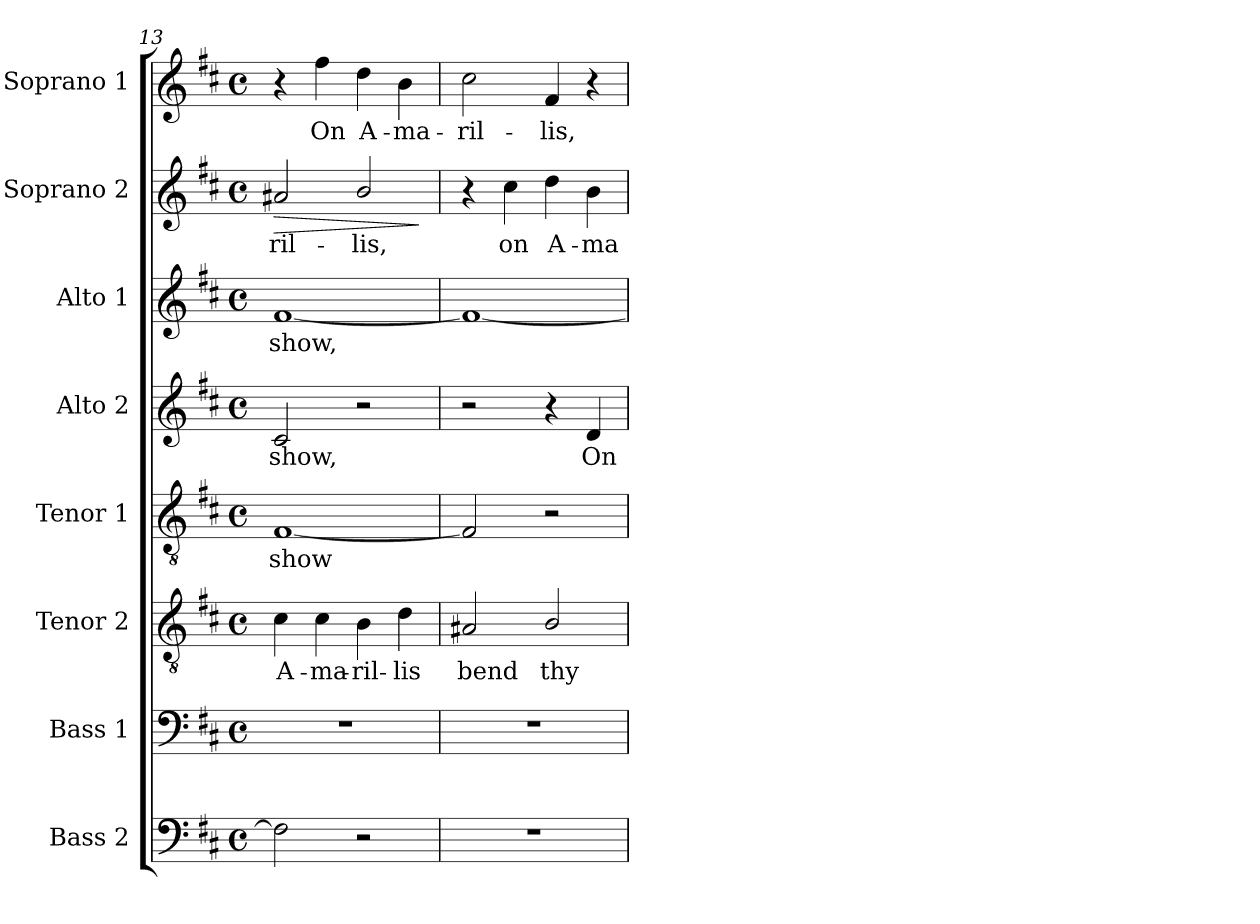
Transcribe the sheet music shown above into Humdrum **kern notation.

**kern	**kern	**kern	**text	**kern	**text	**kern	**text	**kern	**text	**kern	**text	**dynam	**kern	**text
*part8	*part7	*part6	*part6	*part5	*part5	*part4	*part4	*part3	*part3	*part2	*part2	*part2	*part1	*part1
*staff8	*staff7	*staff6	*staff6	*staff5	*staff5	*staff4	*staff4	*staff3	*staff3	*staff2	*staff2	*staff2	*staff1	*staff1
*I"Bass 2	*I"Bass 1	*I"Tenor 2	*	*I"Tenor 1	*	*I"Alto 2	*	*I"Alto 1	*	*I"Soprano 2	*	*	*I"Soprano 1	*
*I'B2.	*I'B1.	*I'T2.	*	*I'T1.	*	*I'A2.	*	*I'A1.	*	*I'S2.	*	*	*I'S1.	*
*clefF4	*clefF4	*clefGv2	*	*clefGv2	*	*clefG2	*	*clefG2	*	*clefG2	*	*	*clefG2	*
*	*	*ITrd7c12	*	*ITrd7c12	*	*	*	*	*	*	*	*	*	*
*k[f#c#]	*k[f#c#]	*k[f#c#]	*	*k[f#c#]	*	*k[f#c#]	*	*k[f#c#]	*	*k[f#c#]	*	*	*k[f#c#]	*
*D:	*D:	*D:	*	*D:	*	*D:	*	*D:	*	*D:	*	*	*D:	*
*M4/4	*M4/4	*M4/4	*	*M4/4	*	*M4/4	*	*M4/4	*	*M4/4	*	*	*M4/4	*
*met(c)	*met(c)	*met(c)	*	*met(c)	*	*met(c)	*	*met(c)	*	*met(c)	*	*	*met(c)	*
=13	=13	=13	=13	=13	=13	=13	=13	=13	=13	=13	=13	=13	=13	=13
!	!	!	!LO:LY:b:color=#000000	!	!	!	!	!	!	!	!	!	!	!
!	!	!	!	!	!LO:LY:b:color=#000000	!	!	!	!	!	!	!	!	!
!	!	!	!	!	!	!	!LO:LY:b:color=#000000	!	!	!	!	!	!	!
!	!	!	!	!	!	!	!	!	!LO:LY:b:color=#000000	!	!	!	!	!
!	!	!	!	!	!	!	!	!	!	!	!LO:LY:b:color=#000000	!LO:HP:b	!	!
2F#i\]	1r	4C#i\	A-	[1FF#i	show	2c#i/	show,	[1f#i	show,	2a#Xi/	-ril-	>	4r	.
!	!	!	!LO:LY:b:color=#000000	!	!	!	!	!	!	!	!	!	!	!
!	!	!	!	!	!	!	!	!	!	!	!	!	!	!LO:LY:b:color=#000000
.	.	4C#i\	-ma-	.	.	.	.	.	.	.	.	.	4ff#i\	On
!	!	!	!LO:LY:b:color=#000000	!	!	!	!	!	!	!	!	!	!	!
!	!	!	!	!	!	!	!	!	!	!	!LO:LY:b:color=#000000	!	!	!
!	!	!	!	!	!	!	!	!	!	!	!	!	!	!LO:LY:b:color=#000000
2r	.	4BBi\	-ril-	.	.	2r	.	.	.	2bi/	-lis,	.	4ddi\	A-
!	!	!	!LO:LY:b:color=#000000	!	!	!	!	!	!	!	!	!	!	!
!	!	!	!	!	!	!	!	!	!	!	!	!	!	!LO:LY:b:color=#000000
.	.	4Di\	-lis	.	.	.	.	.	.	.	.	.	4bi\	-ma-
.	.	.	.	.	.	.	.	.	.	.	.	]	.	.
=14	=14	=14	=14	=14	=14	=14	=14	=14	=14	=14	=14	=14	=14	=14
!	!	!	!LO:LY:b:color=#000000	!	!	!	!	!	!	!	!	!	!	!
!	!	!	!	!	!	!	!	!	!	!	!	!	!	!LO:LY:b:color=#000000
1r	1r	2AA#Xi/	bend	2FF#i/]	.	2r	.	1f#i_	.	4r	.	.	2cc#i\	-ril-
!	!	!	!	!	!	!	!	!	!	!	!LO:LY:b:color=#000000	!	!	!
.	.	.	.	.	.	.	.	.	.	4cc#i\	on	.	.	.
!	!	!	!LO:LY:b:color=#000000	!	!	!	!	!	!	!	!	!	!	!
!	!	!	!	!	!	!	!	!	!	!	!LO:LY:b:color=#000000	!	!	!
!	!	!	!	!	!	!	!	!	!	!	!	!	!	!LO:LY:b:color=#000000
.	.	2BBi/	thy	2r	.	4r	.	.	.	4ddi\	A-	.	4f#i/	-lis,
!	!	!	!	!	!	!	!LO:LY:b:color=#000000	!	!	!	!	!	!	!
!	!	!	!	!	!	!	!	!	!	!	!LO:LY:b:color=#000000	!	!	!
.	.	.	.	.	.	4di/	On	.	.	4bi\	-ma-	.	4r	.
=	=	=	=	=	=	=	=	=	=	=	=	=	=	=
*-	*-	*-	*-	*-	*-	*-	*-	*-	*-	*-	*-	*-	*-	*-
